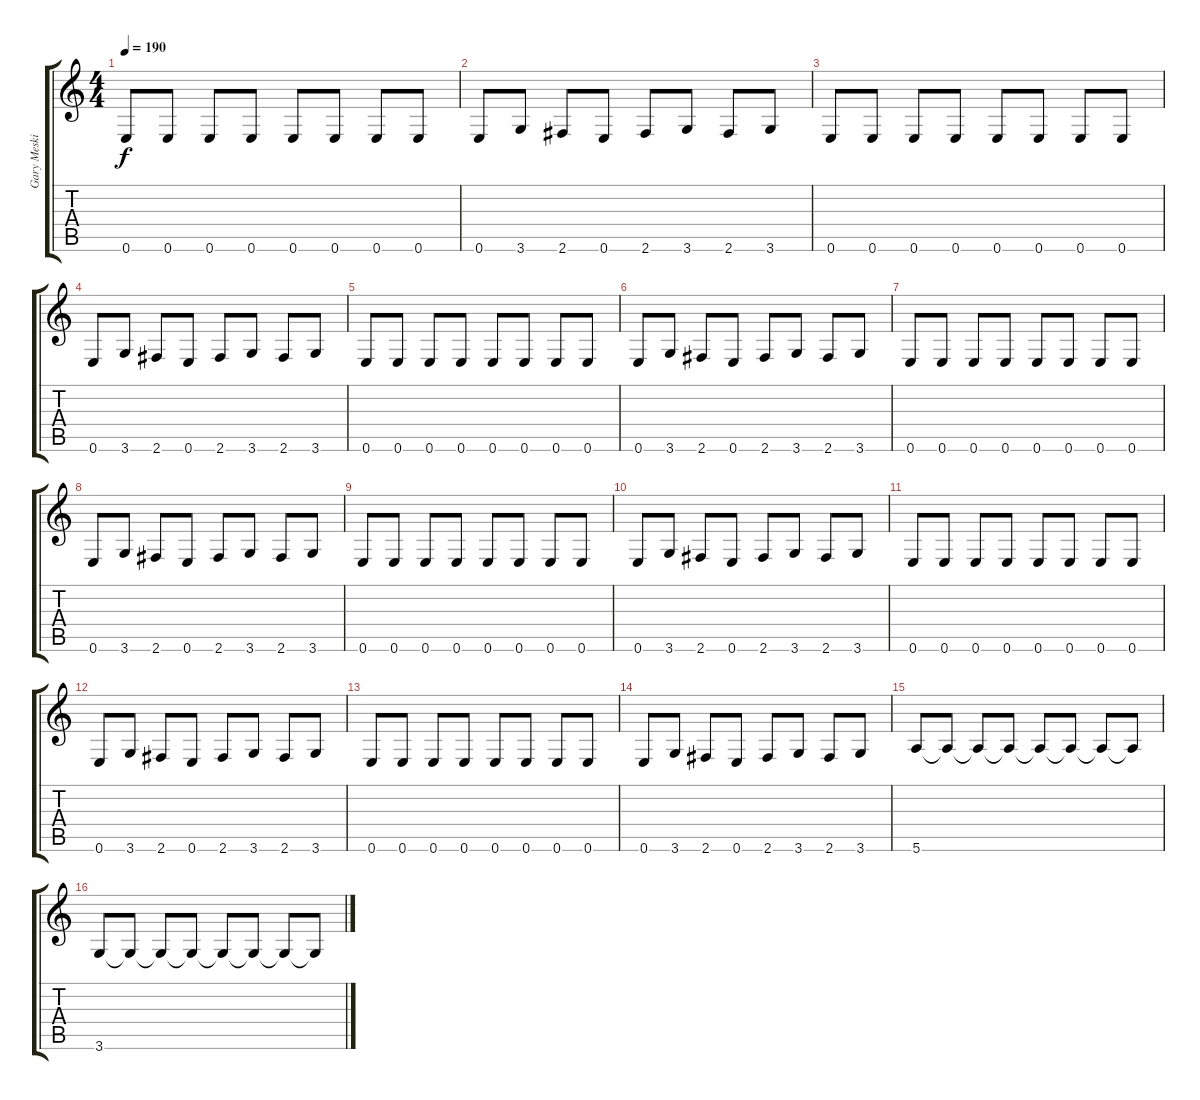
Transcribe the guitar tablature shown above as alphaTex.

\track ("Gary Meskil" "Gary Meski") {instrument electricbasspick}
\staff {score tabs}
\tuning (E4 B3 G3 D3 A2 E2) {hide}
\ts (4 4)
\tempo 190
\clef g2
\ks c
0.6.8{dy f} 0.6.8 0.6.8 0.6.8 0.6.8 0.6.8 0.6.8 0.6.8 |
0.6.8 3.6.8 2.6.8 0.6.8 2.6.8 3.6.8 2.6.8 3.6.8 |
0.6.8 0.6.8 0.6.8 0.6.8 0.6.8 0.6.8 0.6.8 0.6.8 |
0.6.8 3.6.8 2.6.8 0.6.8 2.6.8 3.6.8 2.6.8 3.6.8 |
0.6.8 0.6.8 0.6.8 0.6.8 0.6.8 0.6.8 0.6.8 0.6.8 |
0.6.8 3.6.8 2.6.8 0.6.8 2.6.8 3.6.8 2.6.8 3.6.8 |
0.6.8 0.6.8 0.6.8 0.6.8 0.6.8 0.6.8 0.6.8 0.6.8 |
0.6.8 3.6.8 2.6.8 0.6.8 2.6.8 3.6.8 2.6.8 3.6.8 |
0.6.8 0.6.8 0.6.8 0.6.8 0.6.8 0.6.8 0.6.8 0.6.8 |
0.6.8 3.6.8 2.6.8 0.6.8 2.6.8 3.6.8 2.6.8 3.6.8 |
0.6.8 0.6.8 0.6.8 0.6.8 0.6.8 0.6.8 0.6.8 0.6.8 |
0.6.8 3.6.8 2.6.8 0.6.8 2.6.8 3.6.8 2.6.8 3.6.8 |
0.6.8 0.6.8 0.6.8 0.6.8 0.6.8 0.6.8 0.6.8 0.6.8 |
0.6.8 3.6.8 2.6.8 0.6.8 2.6.8 3.6.8 2.6.8 3.6.8 |
5.6.8 5.6{t}.8 5.6{t}.8 5.6{t}.8 5.6{t}.8 5.6{t}.8 5.6{t}.8 5.6{t}.8 |
3.6.8 3.6{t}.8 3.6{t}.8 3.6{t}.8 3.6{t}.8 3.6{t}.8 3.6{t}.8 3.6{t}.8
